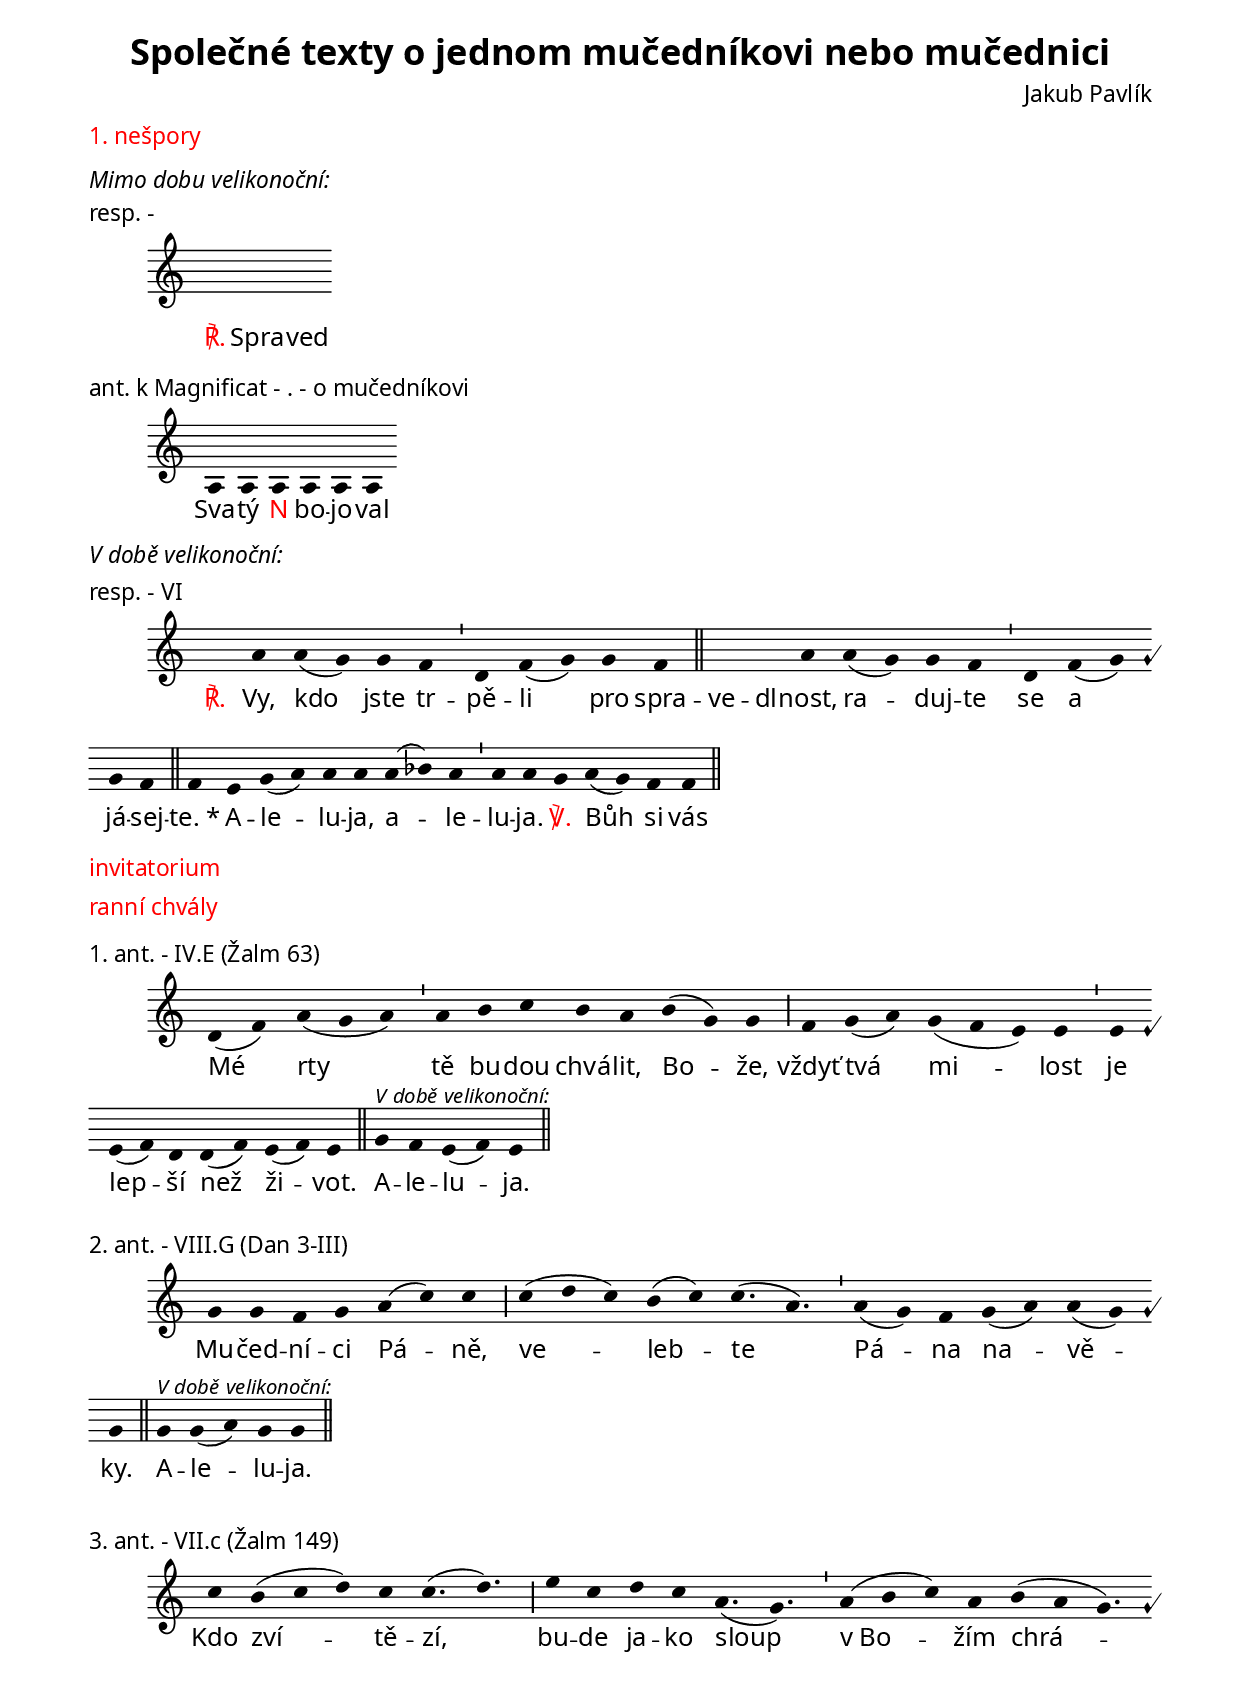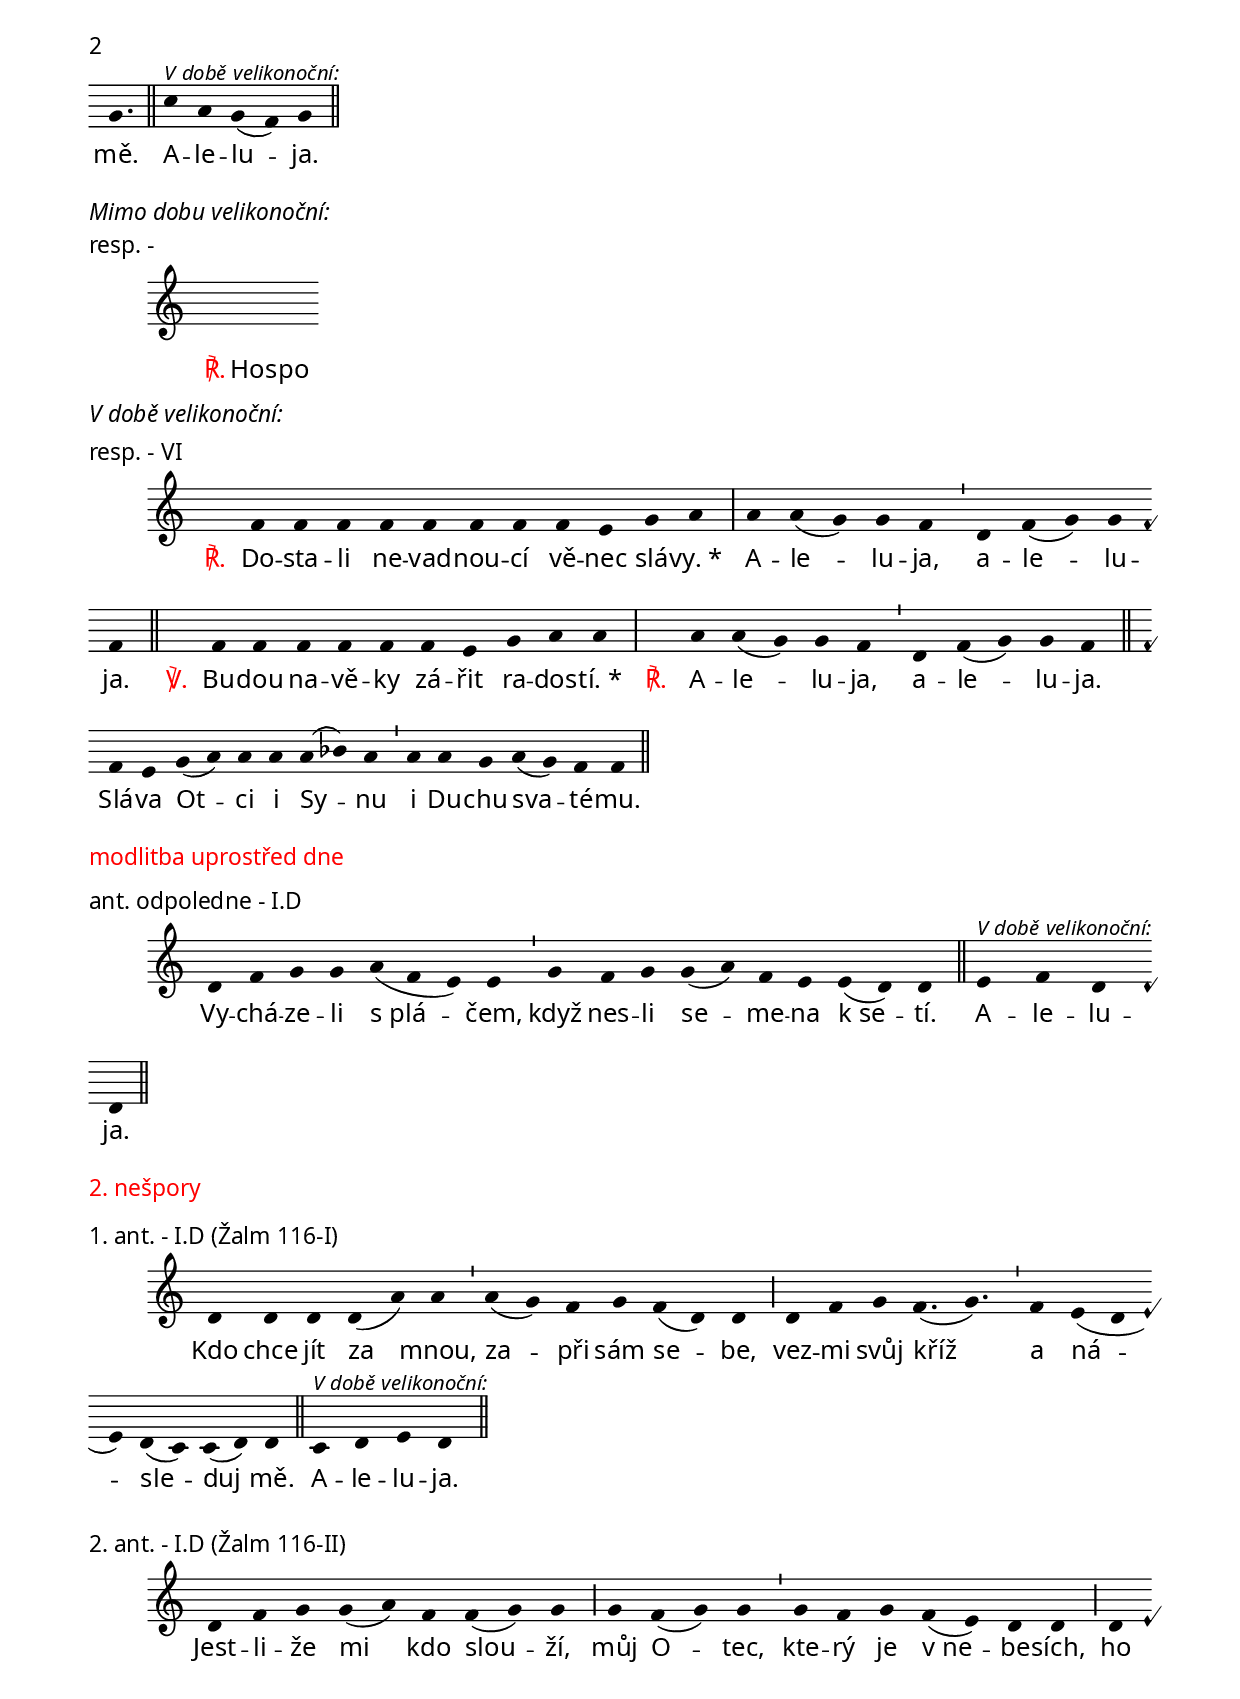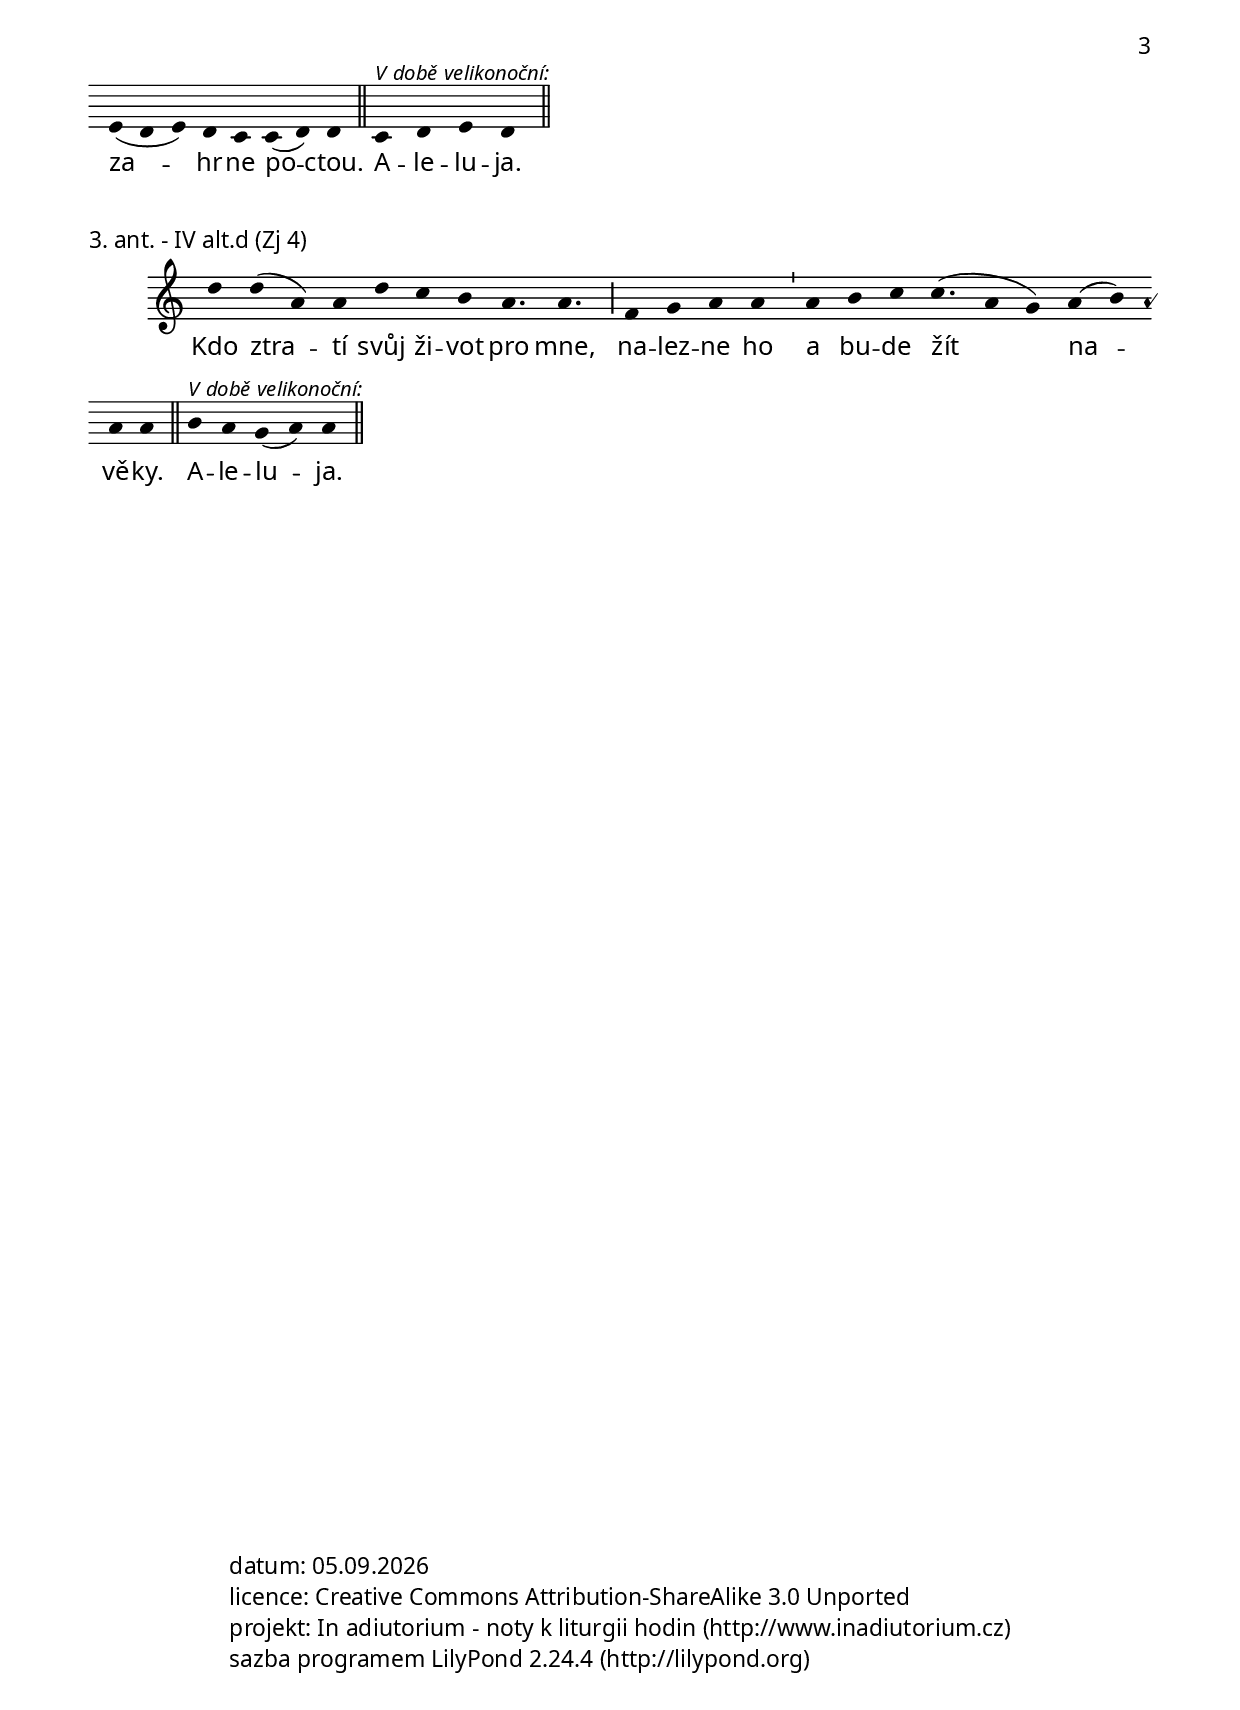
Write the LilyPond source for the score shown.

\version "2.14.2"

\header {
  title = "Společné texty o jednom mučedníkovi nebo mučednici"
  composer = "Jakub Pavlík"
}

\include "../spolecne.ly"
\include "../dilyresponsorii.ly"

\markup {\nadpisHodinka {"1. nešpory"}}

\score {
  \relative c' {
    \choralniRezim
    
  }
  \addlyrics {
    Ke kaž -- dé -- mu, kdo se ke mně při -- zná před lid -- mi,
    i já se při -- znám před svým Ot -- cem v_ne -- bi.
    
    A -- le -- lu -- ja.
  }
  \header {
    quid = "1. ant."
    modus = ""
    differentia = "" 
    psalmus = "Žalm 118-I.II"
    id = ""
    piece = \markup {\sestavTitulek}
  }
}

\score {
  \relative c' {
    \choralniRezim
    
  }
  \addlyrics {
    Kdo mě ná -- sle -- du -- je, ne -- bu -- de cho -- dit v_tem -- no -- tě,
    ale bu -- de mít svět -- lo ži -- vo -- ta.
    
    A -- le -- lu -- ja.
  }
  \header {
    quid = "2. ant."
    modus = ""
    differentia = "" 
    psalmus = "Žalm 118-III"
    id = ""
    piece = \markup {\sestavTitulek}
  }
}

\score {
  \relative c' {
    \choralniRezim
    
  }
  \addlyrics {
    Ja -- ko se na nás ze všech stran va -- lí Kris -- to -- vo u -- tr -- pe -- ní,
    tak se nám ta -- ké skr -- ze Kris -- ta 
    do -- stá -- vá vše -- stran -- né ú -- tě -- chy.
    
    A -- le -- lu -- ja.
  }
  \header {
    quid = "3. ant."
    modus = ""
    differentia = "" 
    psalmus = "1Petr 2"
    id = ""
    piece = \markup {\sestavTitulek}
  }
}

\markup\italic{Mimo dobu velikonoční:}

\score {
  \relative c' {
    \choralniRezim
    
    % R
    \neviditelna a
    
    % V
    \neviditelna a
    
    % R
    \neviditelna a
    
    % Slava
  }
  \addlyrics {
    \Response Spra -- ved -- li -- ví vo -- la -- li,
    a Hos -- po -- din sly -- šel,_*
    vy -- svo -- bo -- dil je z_kaž -- dé je -- jich tís -- ně.
    \Verse Hos -- po -- din za -- chra -- ňu -- je 
    du -- še svých slu -- žeb -- ní -- ků,_*
    \Response vy -- svo -- bo -- dil je z_kaž -- dé je -- jich tís -- ně.
    \textRespDoxologie
  }
  \header {
    quid = "resp."
    modus = ""
    id = ""
    piece = \markup {\sestavTitulekResp}
  }
}

\score {
  \relative c' {
    \choralniRezim
    a a a a a a
  }
  \addlyrics {
    Sva -- tý 
    \markup{\with-color #red {N}}
    bo -- jo -- val za Bo -- ží zá -- kon,
    po -- lo -- žil za něj svůj ži -- vot
    a ne -- bál se těch, kdo mu vy -- hro -- žo -- va -- li,
    pro -- to -- že stál na pev -- né ská -- le.
  }
  \header {
    quid = "ant. k Magnificat"
    modus = ""
    differentia = "" 
    psalmus = ""
    id = ""
    piece = \markup {\sestavTitulekBezZalmu - o mučedníkovi}
  }
}

\score {
  \relative c' {
    \choralniRezim
    
  }
  \addlyrics {
    O -- pá -- sa -- la se sta -- teč -- nos -- tí
    a ne -- o -- hro -- že -- ně vy -- zná -- va -- la svou ví -- ru;
    je -- jí svět -- lo bu -- de sví -- tit na -- vě -- ky.
  }
  \header {
    quid = "ant. k Magnificat"
    modus = ""
    differentia = "" 
    psalmus = ""
    id = ""
    piece = \markup {\sestavTitulekBezZalmu - o mučednici}
  }
}

\markup\italic{V době velikonoční:}

\score {
  \relative c' {
    \choralniRezim
    
    % R
    \neviditelna f
    \respVIalelujaResponsum \barFinalis
    % V
    \neviditelna f
    
    % R
    \neviditelna a
    \respVIalelujaResponsum \barFinalis
    % Slava
    \respVIalelujaDoxologie \barFinalis
  }
  \addlyrics {
    \Response Vy, kdo jste tr -- pě -- li pro spra -- ve -- dl -- nost,
    ra -- duj -- te se a já -- sej -- te._* \textRespAleluja
    \Verse Bůh si vás vy -- vo -- lil za svůj ma -- je -- tek._*
    \Response \textRespAleluja
    \textRespDoxologie
  }
  \header {
    quid = "resp."
    modus = "VI"
    id = ""
    piece = \markup {\sestavTitulekResp}
  }
} 

\score {
  \relative c' {
    \choralniRezim
    
  }
  \addlyrics {
    Věč -- né svět -- lo sví -- tí tvým sva -- tým, Pa -- ne,
    pat -- ří jim ce -- lá věč -- nost.
    A -- le -- lu -- ja.
  }
  \header {
    quid = "ant. k Magnificat"
    modus = ""
    differentia = "" 
    psalmus = ""
    id = ""
    piece = \markup {\sestavTitulekBezZalmu}
  }
}

\markup {\nadpisHodinka {"invitatorium"}}

\score {
  \relative c' {
    \choralniRezim
    
  }
  \addlyrics {
    Poj ď -- me, klaň -- me se Kris -- tu;
    on je Pán a Král mu -- čed -- ní -- ků.
    
    A -- le -- lu -- ja.
  }
  \header {
    quid = "ant."
    modus = ""
    differentia = "" 
    psalmus = ""
    id = ""
    piece = \markup {\sestavTitulekBezZalmu}
  }
}

\markup {\nadpisHodinka {"ranní chvály"}}

\score {
  \relative c' {
    \choralniRezim
    d4( f) a( g a) \barMin a b c b a b( g) g \barMaior
    f g( a) g( f e) e \barMin e e( f) d d( f) e( f) e \barFinalis
    
    g^\markup\small\italic{V době velikonoční:} f e( f) e \barFinalis
  }
  \addlyrics {
    Mé rty tě bu -- dou chvá -- lit, Bo -- že,
    vždyť tvá mi -- lost je lep -- ší než ži -- vot.
    
    A -- le -- lu -- ja.
  }
  \header {
    quid = "1. ant."
    modus = "IV"
    differentia = "E" 
    psalmus = "Žalm 63"
    id = ""
    piece = \markup {\sestavTitulek}
  }
}

\score {
  \relative c'' {
    \choralniRezim
    g4 g f g a( c) c \barMaior
    c( d c) b( c) c4.( a) \barMin a4( g) f g( a) a( g) g \barFinalis
    
    g^\markup\small\italic{V době velikonoční:} g( a) g g \barFinalis
  }
  \addlyrics {
    Mu -- čed -- ní -- ci Pá -- ně,
    ve -- leb -- te Pá -- na na -- vě -- ky.
    
    A -- le -- lu -- ja.
  }
  \header {
    quid = "2. ant."
    modus = "VIII"
    differentia = "G" 
    psalmus = "Dan 3-III"
    id = ""
    piece = \markup {\sestavTitulek}
  }
}

\score {
  \relative c'' {
    \choralniRezim
    c4 b( c d) c c4.( d) \barMaior
    e4 c d c a4.( g) \barMin a4( b c) a b( a g4.) g \barFinalis
    
    c4^\markup\small\italic{V době velikonoční:} a g( f) g \barFinalis
  }
  \addlyrics {
    Kdo zví -- tě -- zí,
    bu -- de ja -- ko sloup v_Bo -- žím chrá -- mě.
    
    A -- le -- lu -- ja.
  }
  \header {
    quid = "3. ant."
    modus = "VII"
    differentia = "c" 
    psalmus = "Žalm 149"
    id = ""
    piece = \markup {\sestavTitulek}
  }
}

\markup\italic{Mimo dobu velikonoční:}

\score {
  \relative c' {
    \choralniRezim
    
    % R
    \neviditelna a
    
    % V
    \neviditelna a
    
    % R
    \neviditelna a
    
    % Slava
  }
  \addlyrics {
    \Response Hos -- po -- din mi po -- má -- há,_*
    on je má sí -- la a sta -- teč -- nost.
    \Verse Hos -- po -- din je se mnou, ne -- bo -- jím se,_*
    \Response on je má sí -- la a sta -- teč -- nost.
    \textRespDoxologie
  }
  \header {
    quid = "resp."
    modus = ""
    id = ""
    piece = \markup {\sestavTitulekResp}
  }
}

\score {
  \relative c' {
    \choralniRezim
    
  }
  \addlyrics {
    Kdo svůj ži -- vot na tom -- to svě -- tě ne -- ná -- vi -- dí,
    u -- cho -- vá si ho pro ži -- vot věč -- ný.
  }
  \header {
    quid = "ant. k Benedictus"
    modus = ""
    differentia = "" 
    psalmus = ""
    id = ""
    piece = \markup {\sestavTitulekBezZalmu}
  }
}

\markup\italic{V době velikonoční:}

\score {
  \relative c' {
    \choralniRezim
    
    % R
    \neviditelna f
    f4 f f f f f f f e g a \barMax
    \respVIalelujaResponsum \barFinalis
    % V
    \neviditelna f
    f4 f f f f f e g a a \barMax
    % R
    \neviditelna a
    \respVIalelujaResponsum \barFinalis
    % Slava
    \respVIalelujaDoxologie \barFinalis
  }
  \addlyrics {
    \Response Do -- sta -- li ne -- vad -- nou -- cí vě -- nec slá -- vy._* \textRespAleluja
    \Verse Bu -- dou na -- vě -- ky zá -- řit ra -- dos -- tí._*
    \Response \textRespAleluja
    \textRespDoxologie
  }
  \header {
    quid = "resp."
    modus = "VI"
    id = ""
    piece = \markup {\sestavTitulekResp}
  }
} 

\score {
  \relative c' {
    \choralniRezim
    
  }
  \addlyrics {
    Ra -- duj -- te se a já -- sej -- te, všich -- ni sva -- tí,
    ne -- boť má -- te v_ne -- bi vel -- kou od -- mě -- nu.
    A -- le -- lu -- ja.
  }
  \header {
    quid = "ant. k Benedictus"
    modus = ""
    differentia = "" 
    psalmus = ""
    id = ""
    piece = \markup {\sestavTitulekBezZalmu}
  }
}

\markup {\nadpisHodinka {"modlitba uprostřed dne"}}

\score {
  \relative c' {
    \choralniRezim
    
  }
  \addlyrics {
    V těž -- kém zá -- pa -- su ho_(ji) Bůh ve -- dl k ví -- těz -- ství,
    a -- by po -- znal -- (a), 
    že na -- de vším ví -- tě -- zí Bo -- ží moud -- rost.
    
    A -- le -- lu -- ja.
  }
  \header {
    quid = "ant. dopoledne"
    modus = ""
    differentia = "" 
    psalmus = ""
    id = ""
    piece = \markup {\sestavTitulekBezZalmu}
  }
}

\score {
  \relative c' {
    \choralniRezim
    
  }
  \addlyrics {
    Bůh ho_(ji) o -- věn -- čil ko -- ru -- nou spra -- ve -- dl -- nos -- ti
    a dal mu_(jí) ú -- čast na věč -- né slá -- vě.
    
    A -- le -- lu -- ja.
  }
  \header {
    quid = "ant. v poledne"
    modus = ""
    differentia = "" 
    psalmus = ""
    id = ""
    piece = \markup {\sestavTitulekBezZalmu}
  }
}

\score {
  \relative c' {
    \choralniRezim
    d4 f g g a( f e) e \barMin
    g f g g( a) f e e( d) d \barFinalis
    
    e^\markup\small\italic{V době velikonoční:} f d d \barFinalis
  }
  \addlyrics {
    Vy -- chá -- ze -- li s_plá -- čem, 
    když nes -- li se -- me -- na k_se -- tí.
    
    A -- le -- lu -- ja.
  }
  \header {
    quid = "ant. odpoledne"
    modus = "I"
    differentia = "D" 
    psalmus = ""
    id = ""
    piece = \markup {\sestavTitulekBezZalmu}
  }
}

\markup {\nadpisHodinka {"2. nešpory"}}

\score {
  \relative c' {
    \choralniRezim
    d4 d d d( a') a \barMin a( g) f g f( d) d \barMaior
    d f g f4.( g) \barMin f4 e( d e) d( c) c( d) d \barFinalis
    c^\markup\small\italic{V době velikonoční:} d e d \barFinalis
  }
  \addlyrics {
    Kdo chce jít za mnou, za -- při sám se -- be,
    vez -- mi svůj kříž a ná -- sle -- duj mě.
    A -- le -- lu -- ja.
  }
  \header {
    quid = "1. ant."
    modus = "I"
    differentia = "D" 
    psalmus = "Žalm 116-I"
    id = ""
    piece = \markup {\sestavTitulek}
  }
}

\score {
  \relative c' {
    \choralniRezim
    d4 f g g( a) f f( g) g \barMaior
    g f( g) g \barMin g f g f( e) d d \barMaior
    d e( d e) d c c( d) d \barFinalis
    c^\markup\small\italic{V době velikonoční:} d e d \barFinalis
  }
  \addlyrics {
    % Do textu jsem zasahl, protoze tak, jak je v breviari,
    % drasa me ceske ucho - souveti je chybne postavene.
    Jest -- li -- že mi kdo slou -- ží,
    můj O -- tec, kte -- rý je v_ne -- be -- sích,
    ho za -- hr -- ne po -- ctou.
    A -- le -- lu -- ja.
  }
  \header {
    quid = "2. ant."
    modus = "I"
    differentia = "D" 
    psalmus = "Žalm 116-II"
    id = ""
    piece = \markup {\sestavTitulek}
  }
}

\score {
  \relative c'' {
    \choralniRezim
    d4 d( a) a d c b a4. a \barMaior
    f4 g a a \barMin a b c c4.( a4 g) a( b) a a \barFinalis
    b^\markup\small\italic{V době velikonoční:} a g( a) a \barFinalis
  }
  \addlyrics {
    Kdo ztra -- tí svůj ži -- vot pro mne,
    na -- lez -- ne ho a bu -- de žít na -- vě -- ky.
    A -- le -- lu -- ja.
  }
  \header {
    quid = "3. ant."
    modus = "IV alt"
    differentia = "d" 
    psalmus = "Zj 4"
    id = ""
    piece = \markup {\sestavTitulek}
  }
}